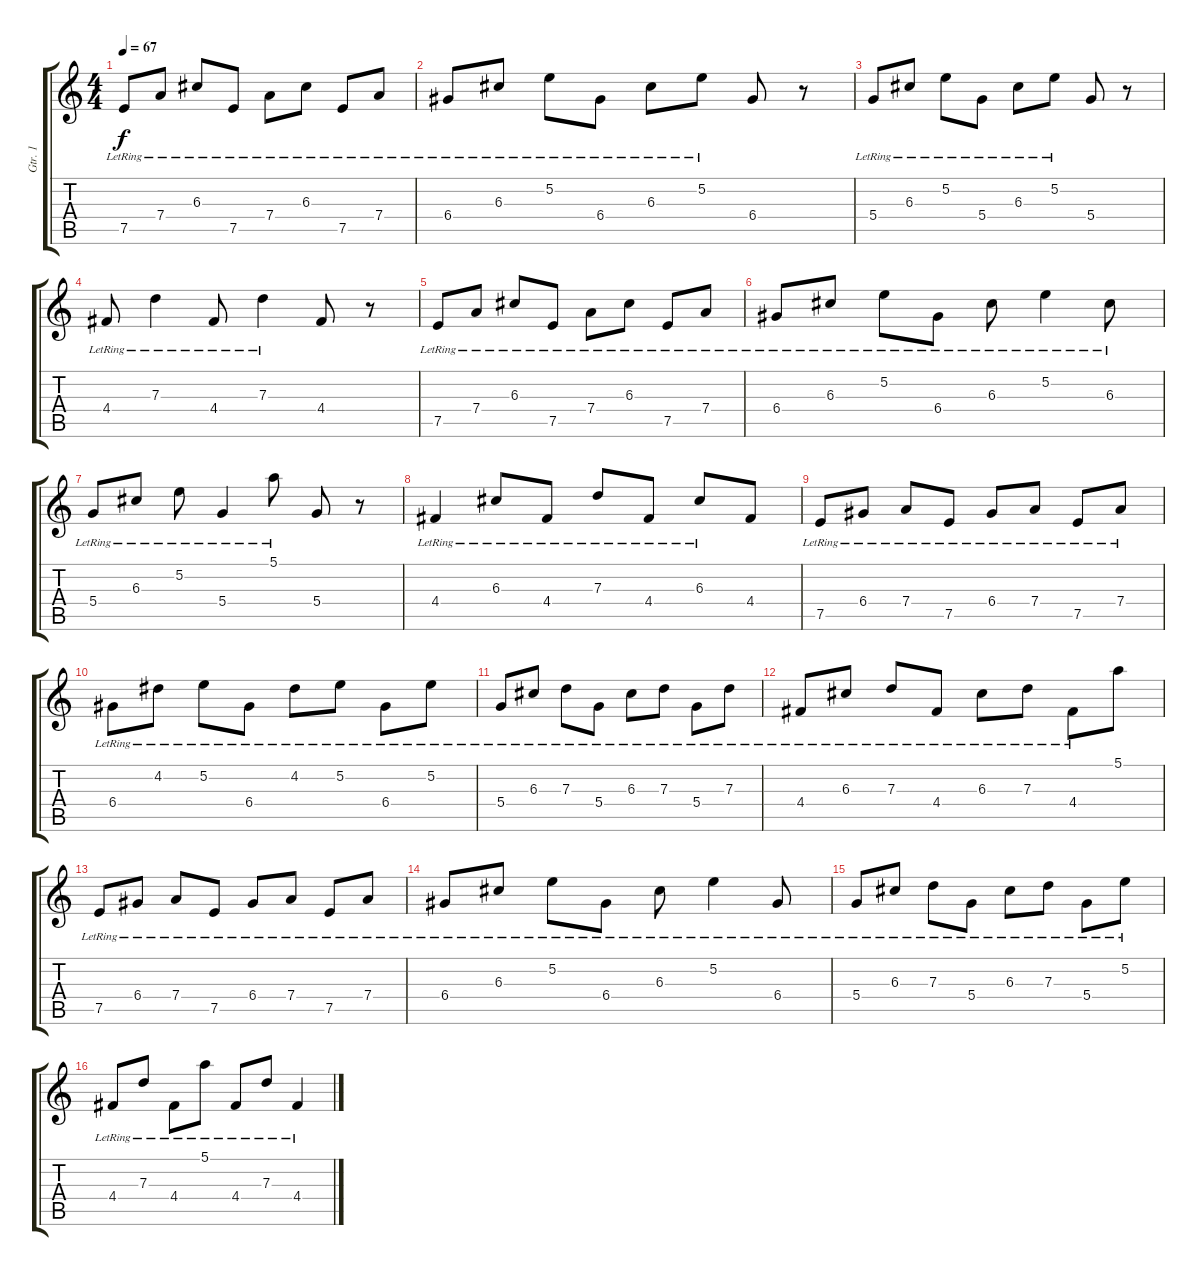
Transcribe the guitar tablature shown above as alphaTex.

\track ("Gtr. 1" "Gtr. 1") {instrument electricguitarclean}
\staff {score tabs}
\tuning (E4 B3 G3 D3 A2 E2) {hide}
\ts (4 4)
\tempo 67
\clef g2
\ks c
7.5{lr}.8{dy f} 7.4{lr}.8 6.3{lr}.8 7.5{lr}.8 7.4{lr}.8 6.3{lr}.8 7.5{lr}.8 7.4{lr}.8 |
6.4{lr}.8 6.3{lr}.8 5.2{lr}.8 6.4{lr}.8 6.3{lr}.8 5.2{lr}.8 6.4.8 r.8 |
5.4{lr}.8 6.3{lr}.8 5.2{lr}.8 5.4{lr}.8 6.3{lr}.8 5.2{lr}.8 5.4.8 r.8 |
4.4{lr}.8 7.3{lr}.4 4.4{lr}.8 7.3{lr}.4 4.4.8 r.8 |
7.5{lr}.8 7.4{lr}.8 6.3{lr}.8 7.5{lr}.8 7.4{lr}.8 6.3{lr}.8 7.5{lr}.8 7.4{lr}.8 |
6.4{lr}.8 6.3{lr}.8 5.2{lr}.8 6.4{lr}.8 6.3{lr}.8 5.2{lr}.4 6.3{lr}.8 |
5.4{lr}.8 6.3{lr}.8 5.2{lr}.8 5.4{lr}.4 5.1{lr}.8 5.4.8 r.8 |
4.4{lr}.4 6.3{lr}.8 4.4{lr}.8 7.3{lr}.8 4.4{lr}.8 6.3{lr}.8 4.4.8 |
7.5{lr}.8 6.4{lr}.8 7.4{lr}.8 7.5{lr}.8 6.4{lr}.8 7.4{lr}.8 7.5{lr}.8 7.4{lr}.8 |
6.4{lr}.8 4.2{lr}.8 5.2{lr}.8 6.4{lr}.8 4.2{lr}.8 5.2{lr}.8 6.4{lr}.8 5.2{lr}.8 |
5.4{lr}.8 6.3{lr}.8 7.3{lr}.8 5.4{lr}.8 6.3{lr}.8 7.3{lr}.8 5.4{lr}.8 7.3{lr}.8 |
4.4{lr}.8 6.3{lr}.8 7.3{lr}.8 4.4{lr}.8 6.3{lr}.8 7.3{lr}.8 4.4{lr}.8 5.1.8 |
7.5{lr}.8 6.4{lr}.8 7.4{lr}.8 7.5{lr}.8 6.4{lr}.8 7.4{lr}.8 7.5{lr}.8 7.4{lr}.8 |
6.4{lr}.8 6.3{lr}.8 5.2{lr}.8 6.4{lr}.8 6.3{lr}.8 5.2{lr}.4 6.4{lr}.8 |
5.4{lr}.8 6.3{lr}.8 7.3{lr}.8 5.4{lr}.8 6.3{lr}.8 7.3{lr}.8 5.4{lr}.8 5.2{lr}.8 |
4.4{lr}.8 7.3{lr}.8 4.4{lr}.8 5.1{lr}.8 4.4{lr}.8 7.3{lr}.8 4.4{lr}.4
